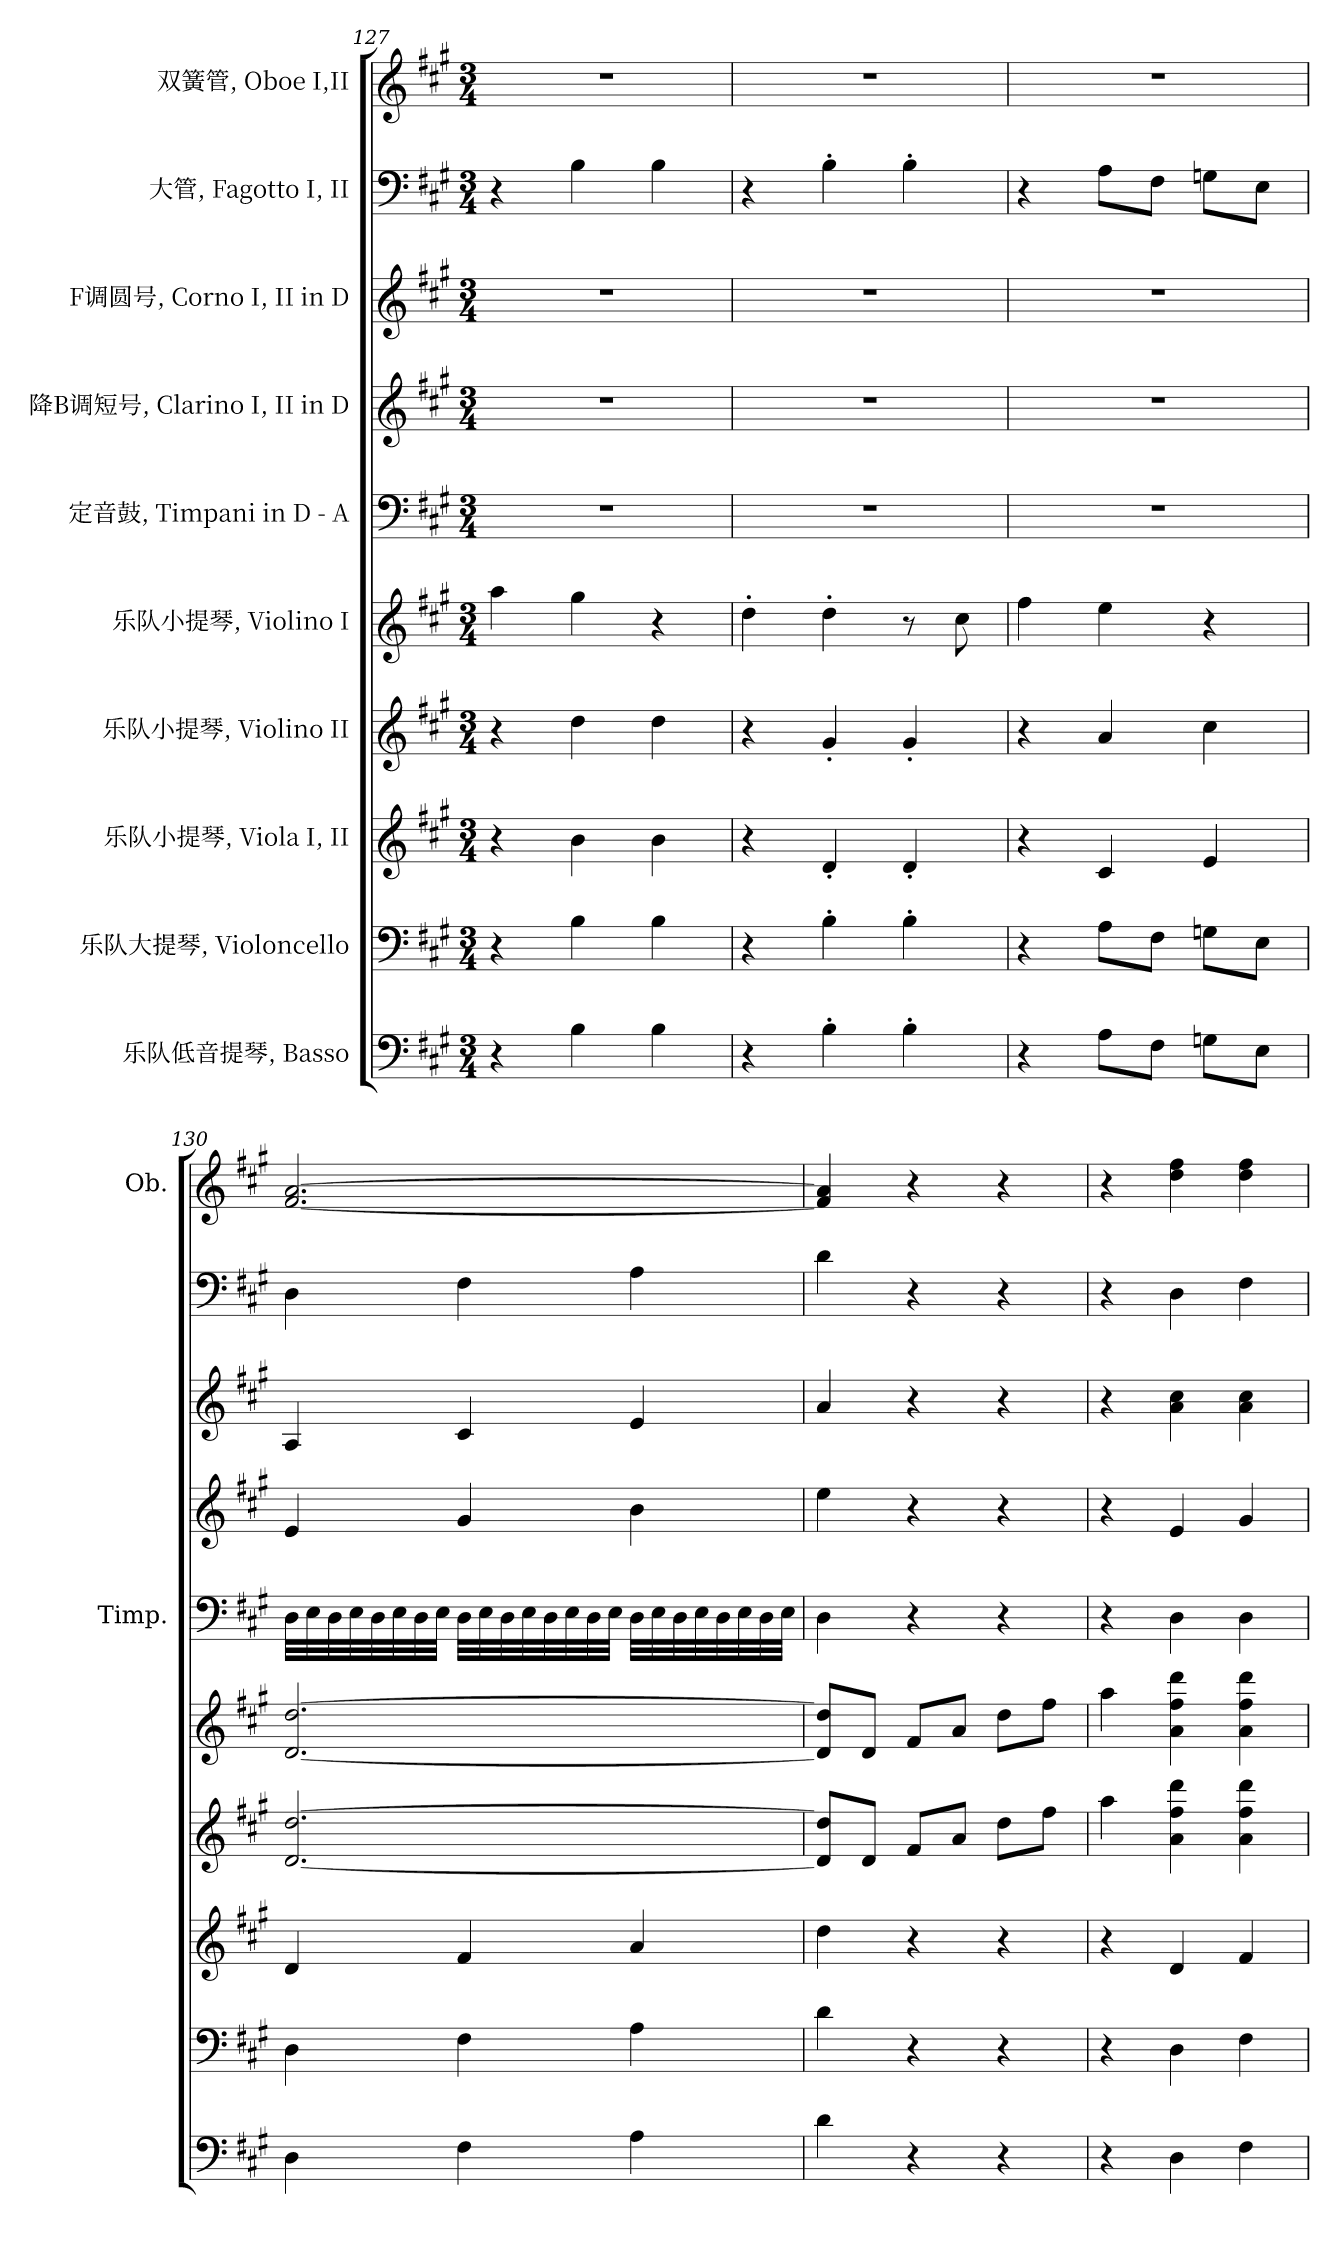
**kern	**kern	**kern	**kern	**kern	**kern	**kern	**kern	**kern	**kern
*part10	*part9	*part8	*part7	*part6	*part5	*part4	*part3	*part2	*part1
*staff10	*staff9	*staff8	*staff7	*staff6	*staff5	*staff4	*staff3	*staff2	*staff1
*I"乐队低音提琴, Basso	*I"乐队大提琴, Violoncello	*I"乐队小提琴, Viola I, II	*I"乐队小提琴, Violino II	*I"乐队小提琴, Violino I	*I"定音鼓, Timpani in D - A	*I"降B调短号, Clarino I, II in D	*I"F调圆号, Corno I, II in D	*I"大管, Fagotto I, II	*I"双簧管, Oboe I,II
*	*	*	*	*	*I'Timp.	*	*	*	*I'Ob.
*clefF4	*clefF4	*clefG2	*clefG2	*clefG2	*clefF4	*clefG2	*clefG2	*clefF4	*clefG2
*ITrd7c12	*	*	*	*	*	*ITrd1c2	*ITrd4c7	*	*
*k[f#c#g#]	*k[f#c#g#]	*k[f#c#g#]	*k[f#c#g#]	*k[f#c#g#]	*k[f#c#g#]	*k[f#]	*k[f#c#]	*k[f#c#g#]	*k[f#c#g#]
*M3/4	*M3/4	*M3/4	*M3/4	*M3/4	*M3/4	*M3/4	*M3/4	*M3/4	*M3/4
=127	=127	=127	=127	=127	=127	=127	=127	=127	=127
4r	4r	4r	4r	4aa\	2.r	2.r	2.r	4r	2.r
4BB\	4B\	4b\	4dd\	4gg#\	.	.	.	4B\	.
4BB\	4B\	4b\	4dd\	4r	.	.	.	4B\	.
=128	=128	=128	=128	=128	=128	=128	=128	=128	=128
4r	4r	4r	4r	4dd'\	2.r	2.r	2.r	4r	2.r
4BB'\	4B'\	4d'/	4g#'/	4dd'\	.	.	.	4B'\	.
4BB'\	4B'\	4d'/	4g#'/	8r	.	.	.	4B'\	.
.	.	.	.	8cc#\	.	.	.	.	.
=129	=129	=129	=129	=129	=129	=129	=129	=129	=129
4r	4r	4r	4r	4ff#\	2.r	2.r	2.r	4r	2.r
8AA\L	8A\L	4c#/	4a/	4ee\	.	.	.	8A\L	.
8FF#\J	8F#\J	.	.	.	.	.	.	8F#\J	.
8GGn\L	8Gn\L	4e/	4cc#\	4r	.	.	.	8Gn\L	.
8EE\J	8E\J	.	.	.	.	.	.	8E\J	.
!!LO:PB:g=z
=130	=130	=130	=130	=130	=130	=130	=130	=130	=130
4DD\	4D\	4d/	[2.d/ [2.dd/	[2.d/ [2.dd/	32D\LLL	4d/	4D/	4D\	[2.f#/ [2.a/
.	.	.	.	.	32E\	.	.	.	.
.	.	.	.	.	32D\	.	.	.	.
.	.	.	.	.	32E\	.	.	.	.
.	.	.	.	.	32D\	.	.	.	.
.	.	.	.	.	32E\	.	.	.	.
.	.	.	.	.	32D\	.	.	.	.
.	.	.	.	.	32E\JJJ	.	.	.	.
4FF#\	4F#\	4f#/	.	.	32D\LLL	4f#/	4F#/	4F#\	.
.	.	.	.	.	32E\	.	.	.	.
.	.	.	.	.	32D\	.	.	.	.
.	.	.	.	.	32E\	.	.	.	.
.	.	.	.	.	32D\	.	.	.	.
.	.	.	.	.	32E\	.	.	.	.
.	.	.	.	.	32D\	.	.	.	.
.	.	.	.	.	32E\JJJ	.	.	.	.
4AA\	4A\	4a/	.	.	32D\LLL	4a\	4A/	4A\	.
.	.	.	.	.	32E\	.	.	.	.
.	.	.	.	.	32D\	.	.	.	.
.	.	.	.	.	32E\	.	.	.	.
.	.	.	.	.	32D\	.	.	.	.
.	.	.	.	.	32E\	.	.	.	.
.	.	.	.	.	32D\	.	.	.	.
.	.	.	.	.	32E\JJJ	.	.	.	.
=131	=131	=131	=131	=131	=131	=131	=131	=131	=131
4D\	4d\	4dd\	8d/] 8dd/]L	8d/] 8dd/]L	4D\	4dd\	4d/	4d\	4f#/] 4a/]
.	.	.	8d/J	8d/J	.	.	.	.	.
4r	4r	4r	8f#/L	8f#/L	4r	4r	4r	4r	4r
.	.	.	8a/J	8a/J	.	.	.	.	.
4r	4r	4r	8dd\L	8dd\L	4r	4r	4r	4r	4r
.	.	.	8ff#\J	8ff#\J	.	.	.	.	.
=132	=132	=132	=132	=132	=132	=132	=132	=132	=132
4r	4r	4r	4aa\	4aa\	4r	4r	4r	4r	4r
4DD\	4D\	4d/	4a\ 4ff#\ 4ddd\	4a\ 4ff#\ 4ddd\	4D\	4d/	4d\ 4f#\	4D\	4dd\ 4ff#\
4FF#\	4F#\	4f#/	4a\ 4ff#\ 4ddd\	4a\ 4ff#\ 4ddd\	4D\	4f#/	4d\ 4f#\	4F#\	4dd\ 4ff#\
=	=	=	=	=	=	=	=	=	=
*-	*-	*-	*-	*-	*-	*-	*-	*-	*-
